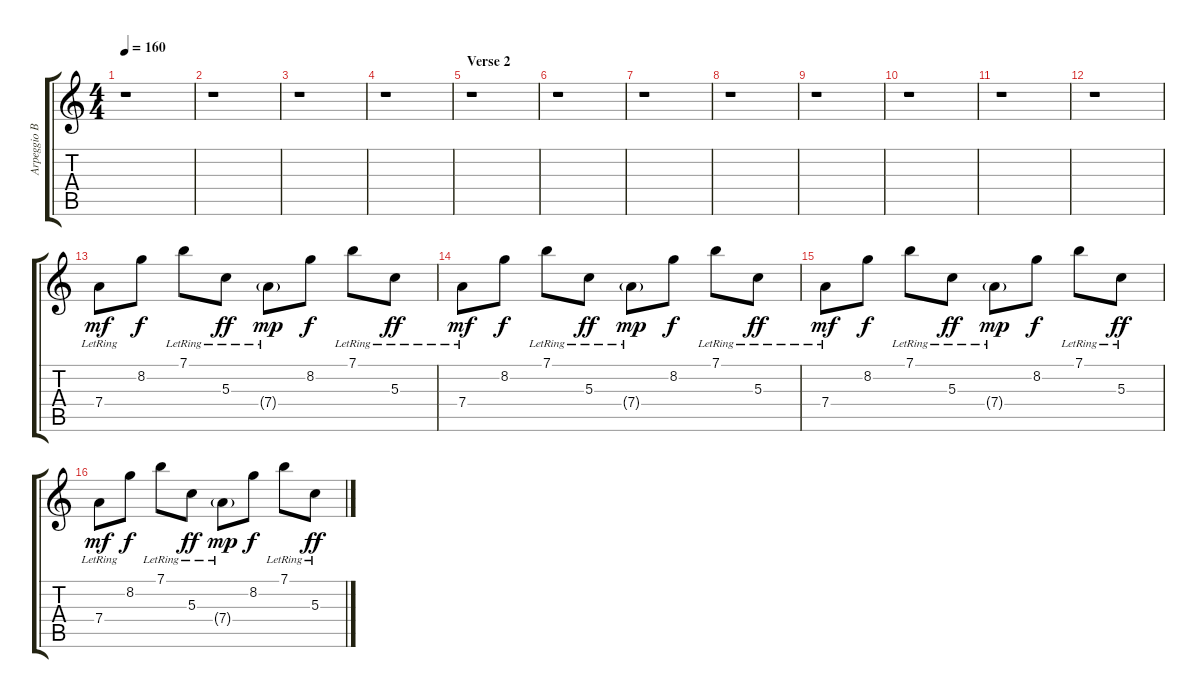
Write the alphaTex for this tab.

\track ("Arpeggio BG" "Arpeggio B") {instrument electricguitarclean}
\staff {score tabs}
\tuning (E4 B3 G3 D3 A2 E2) {hide}
\ts (4 4)
\tempo 160
\clef g2
\ks c
r.1{dy ff} |
r.1 |
r.1 |
r.1 |
\section ("" "Verse 2")
r.1 |
r.1 |
r.1 |
r.1 |
r.1 |
r.1 |
r.1 |
r.1 |
7.4{lr}.8{dy mf} 8.2.8{dy f} 7.1{lr}.8 5.3{lr}.8{dy ff} 7.4{g lr}.8{dy mp} 8.2.8{dy f} 7.1{lr}.8 5.3{lr}.8{dy ff} |
7.4{lr}.8{dy mf} 8.2.8{dy f} 7.1{lr}.8 5.3{lr}.8{dy ff} 7.4{g lr}.8{dy mp} 8.2.8{dy f} 7.1{lr}.8 5.3{lr}.8{dy ff} |
7.4{lr}.8{dy mf} 8.2.8{dy f} 7.1{lr}.8 5.3{lr}.8{dy ff} 7.4{g lr}.8{dy mp} 8.2.8{dy f} 7.1{lr}.8 5.3{lr}.8{dy ff} |
7.4{lr}.8{dy mf} 8.2.8{dy f} 7.1{lr}.8 5.3{lr}.8{dy ff} 7.4{g lr}.8{dy mp} 8.2.8{dy f} 7.1{lr}.8 5.3{lr}.8{dy ff}
